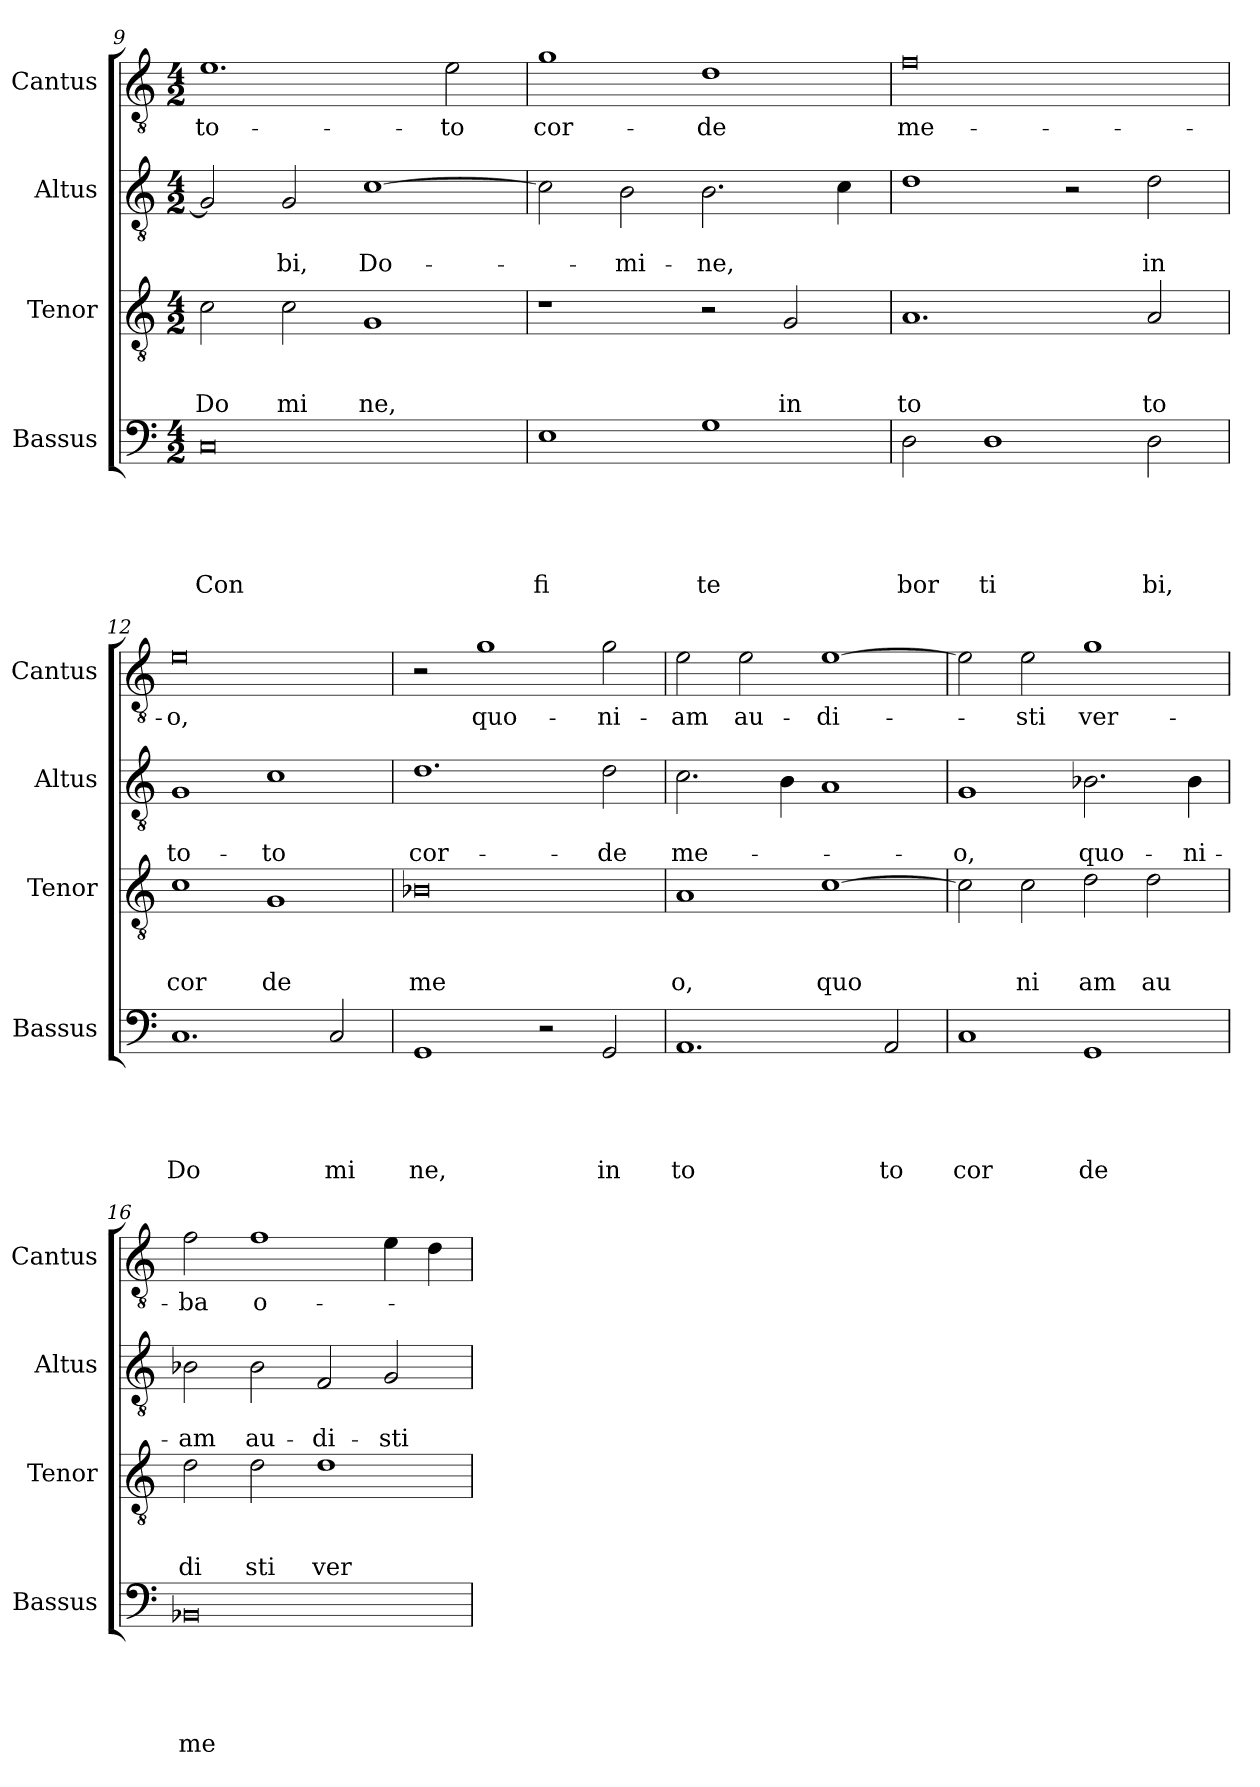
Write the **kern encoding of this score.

**kern	**text	**text	**text	**text	**text	**kern	**text	**text	**text	**kern	**text	**text	**kern	**text
*part4	*part4	*part4	*part4	*part4	*part4	*part3	*part3	*part3	*part3	*part2	*part2	*part2	*part1	*part1
*staff4	*staff4	*staff4	*staff4	*staff4	*staff4	*staff3	*staff3	*staff3	*staff3	*staff2	*staff2	*staff2	*staff1	*staff1
*I"Bassus	*	*	*	*	*	*I"Tenor	*	*	*	*I"Altus	*	*	*I"Cantus	*
*I'Bassus	*	*	*	*	*	*I'Tenor	*	*	*	*I'Altus	*	*	*I'Cantus	*
!!LO:LB:g=z
*clefF4	*	*	*	*	*	*clefGv2	*	*	*	*clefGv2	*	*	*clefGv2	*
*k[]	*	*	*	*	*	*k[]	*	*	*	*k[]	*	*	*k[]	*
*C:	*	*	*	*	*	*C:	*	*	*	*C:	*	*	*C:	*
*M4/2	*	*	*	*	*	*M4/2	*	*	*	*M4/2	*	*	*M4/2	*
=9	=9	=9	=9	=9	=9	=9	=9	=9	=9	=9	=9	=9	=9	=9
!	!	!	!	!	!LO:LY:b	!	!	!	!LO:LY:b	!	!	!	!	!LO:LY:b
0C	.	.	.	.	Con	2c\	.	.	Do	2G/]	.	.	1.e	to-
!	!	!	!	!	!	!	!	!	!LO:LY:b	!	!	!LO:LY:b	!	!
.	.	.	.	.	.	2c\	.	.	mi	2G/	.	bi,	.	.
!	!	!	!	!	!	!	!	!	!LO:LY:b	!	!	!LO:LY:b	!	!
.	.	.	.	.	.	1G	.	.	ne,	[>1c	.	Do-	.	.
!	!	!	!	!	!	!	!	!	!	!	!	!	!	!LO:LY:b
.	.	.	.	.	.	.	.	.	.	.	.	.	2e\	-to
=10	=10	=10	=10	=10	=10	=10	=10	=10	=10	=10	=10	=10	=10	=10
!	!	!	!	!	!LO:LY:b	!	!	!	!	!	!	!	!	!LO:LY:b
1E	.	.	.	.	fi	1r	.	.	.	2c\]	.	.	1g	cor-
!	!	!	!	!	!	!	!	!	!	!	!	!LO:LY:b	!	!
.	.	.	.	.	.	.	.	.	.	2B\	.	-mi-	.	.
!	!	!	!	!	!LO:LY:b	!	!	!	!	!	!	!LO:LY:b	!	!LO:LY:b
1G	.	.	.	.	te	2r	.	.	.	2.B\	.	-ne,	1d	-de
!	!	!	!	!	!	!	!	!	!LO:LY:b	!	!	!	!	!
.	.	.	.	.	.	2G/	.	.	in	.	.	.	.	.
.	.	.	.	.	.	.	.	.	.	4c\	.	.	.	.
=11	=11	=11	=11	=11	=11	=11	=11	=11	=11	=11	=11	=11	=11	=11
!	!	!	!	!	!LO:LY:b	!	!	!	!LO:LY:b	!	!	!	!	!LO:LY:b
2D\	.	.	.	.	bor	1.A	.	.	to	1d	.	.	0f	me-
!	!	!	!	!	!LO:LY:b	!	!	!	!	!	!	!	!	!
1D	.	.	.	.	ti	.	.	.	.	.	.	.	.	.
.	.	.	.	.	.	.	.	.	.	2r	.	.	.	.
!	!	!	!	!	!LO:LY:b	!	!	!	!LO:LY:b	!	!	!LO:LY:b	!	!
2D\	.	.	.	.	bi,	2A/	.	.	to	2d\	.	in	.	.
=12	=12	=12	=12	=12	=12	=12	=12	=12	=12	=12	=12	=12	=12	=12
!	!	!	!	!	!LO:LY:b	!	!	!	!LO:LY:b	!	!	!LO:LY:b	!	!LO:LY:b
1.C	.	.	.	.	Do	1c	.	.	cor	1G	.	to-	0e	-o,
!	!	!	!	!	!	!	!	!	!LO:LY:b	!	!	!LO:LY:b	!	!
.	.	.	.	.	.	1G	.	.	de	1c	.	-to	.	.
!	!	!	!	!	!LO:LY:b	!	!	!	!	!	!	!	!	!
2C/	.	.	.	.	mi	.	.	.	.	.	.	.	.	.
=13	=13	=13	=13	=13	=13	=13	=13	=13	=13	=13	=13	=13	=13	=13
!	!	!	!	!	!LO:LY:b	!	!	!	!LO:LY:b	!	!	!LO:LY:b	!	!
1GG	.	.	.	.	ne,	0B-X	.	.	me	1.d	.	cor-	2r	.
!	!	!	!	!	!	!	!	!	!	!	!	!	!	!LO:LY:b
.	.	.	.	.	.	.	.	.	.	.	.	.	1g	quo-
2r	.	.	.	.	.	.	.	.	.	.	.	.	.	.
!	!	!	!	!	!LO:LY:b	!	!	!	!	!	!	!LO:LY:b	!	!LO:LY:b
2GG/	.	.	.	.	in	.	.	.	.	2d\	.	-de	2g\	-ni-
=14	=14	=14	=14	=14	=14	=14	=14	=14	=14	=14	=14	=14	=14	=14
!	!	!	!	!	!LO:LY:b	!	!	!	!LO:LY:b	!	!	!LO:LY:b	!	!LO:LY:b
1.AA	.	.	.	.	to	1A	.	.	o,	2.c\	.	me-	2e\	-am
!	!	!	!	!	!	!	!	!	!	!	!	!	!	!LO:LY:b
.	.	.	.	.	.	.	.	.	.	.	.	.	2e\	au-
.	.	.	.	.	.	.	.	.	.	4B\	.	.	.	.
!	!	!	!	!	!	!	!	!	!LO:LY:b	!	!	!	!	!LO:LY:b
.	.	.	.	.	.	[>1c	.	.	quo	1A	.	.	[>1e	-di-
!	!	!	!	!	!LO:LY:b	!	!	!	!	!	!	!	!	!
2AA/	.	.	.	.	to	.	.	.	.	.	.	.	.	.
=15	=15	=15	=15	=15	=15	=15	=15	=15	=15	=15	=15	=15	=15	=15
!	!	!	!	!	!LO:LY:b	!	!	!	!	!	!	!LO:LY:b	!	!
1C	.	.	.	.	cor	2c\]	.	.	.	1G	.	-o,	2e\]	.
!	!	!	!	!	!	!	!	!	!LO:LY:b	!	!	!	!	!LO:LY:b
.	.	.	.	.	.	2c\	.	.	ni	.	.	.	2e\	-sti
!	!	!	!	!	!LO:LY:b	!	!	!	!LO:LY:b	!	!	!LO:LY:b	!	!LO:LY:b
1GG	.	.	.	.	de	2d\	.	.	am	2.B-X\	.	quo-	1g	ver-
!	!	!	!	!	!	!	!	!	!LO:LY:b	!	!	!	!	!
.	.	.	.	.	.	2d\	.	.	au	.	.	.	.	.
!	!	!	!	!	!	!	!	!	!	!	!	!LO:LY:b	!	!
.	.	.	.	.	.	.	.	.	.	4B-\	.	-ni-	.	.
=16	=16	=16	=16	=16	=16	=16	=16	=16	=16	=16	=16	=16	=16	=16
!	!	!	!	!	!LO:LY:b	!	!	!	!LO:LY:b	!	!	!LO:LY:b	!	!LO:LY:b
0BB-X	.	.	.	.	me	2d\	.	.	di	2B-X\	.	-am	2f\	-ba
!	!	!	!	!	!	!	!	!	!LO:LY:b	!	!	!LO:LY:b	!	!LO:LY:b:rj
.	.	.	.	.	.	2d\	.	.	sti	2B-\	.	au-	1f	o-
!	!	!	!	!	!	!	!	!	!LO:LY:b	!	!	!LO:LY:b	!	!
.	.	.	.	.	.	1d	.	.	ver	2F/	.	-di-	.	.
!	!	!	!	!	!	!	!	!	!	!	!	!LO:LY:b	!	!
.	.	.	.	.	.	.	.	.	.	2G/	.	-sti	4e\	.
.	.	.	.	.	.	.	.	.	.	.	.	.	4d\	.
=	=	=	=	=	=	=	=	=	=	=	=	=	=	=
*-	*-	*-	*-	*-	*-	*-	*-	*-	*-	*-	*-	*-	*-	*-
